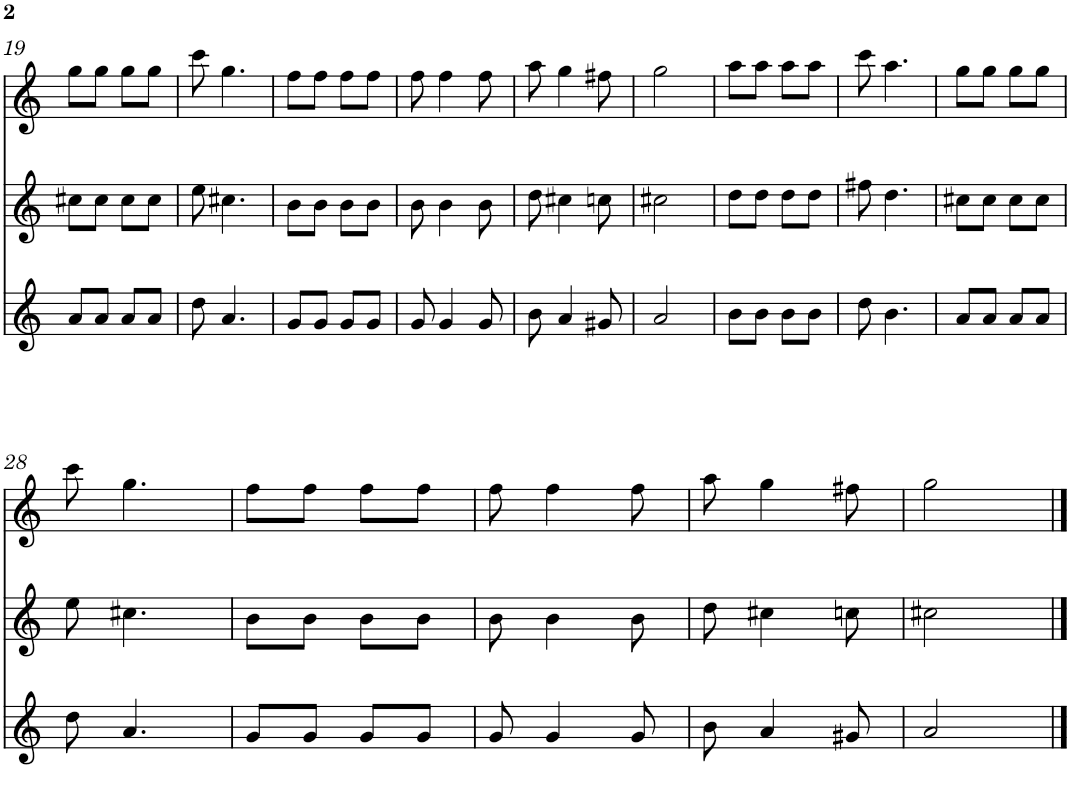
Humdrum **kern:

**kern	**kern	**kern
*part3	*part2	*part1
*staff3	*staff2	*staff1
*I"Saxo Tenor	*I"Saxo Alt	*I"Gralla
!!LO:PB:g=z
*clefG2	*clefG2	*clefG2
*k[]	*k[]	*k[]
*M2/4	*M2/4	*M2/4
=19	=19	=19
8a/L	8cc#X\L	8gg\L
8a/J	8cc#\J	8gg\J
8a/L	8cc#\L	8gg\L
8a/J	8cc#\J	8gg\J
=20	=20	=20
8dd\	8ee\	8ccc\
4.a/	4.cc#X\	4.gg\
=21	=21	=21
8g/L	8b\L	8ff\L
8g/J	8b\J	8ff\J
8g/L	8b\L	8ff\L
8g/J	8b\J	8ff\J
=22	=22	=22
8g/	8b\	8ff\
4g/	4b\	4ff\
8g/	8b\	8ff\
=23	=23	=23
8b\	8dd\	8aa\
4a/	4cc#X\	4gg\
8g#X/	8ccn\	8ff#X\
=24	=24	=24
2a/	2cc#X\	2gg\
=25	=25	=25
8b\L	8dd\L	8aa\L
8b\J	8dd\J	8aa\J
8b\L	8dd\L	8aa\L
8b\J	8dd\J	8aa\J
=26	=26	=26
8dd\	8ff#X\	8ccc\
4.b\	4.dd\	4.aa\
=27	=27	=27
8a/L	8cc#X\L	8gg\L
8a/J	8cc#\J	8gg\J
8a/L	8cc#\L	8gg\L
8a/J	8cc#\J	8gg\J
!!LO:LB:g=z
=28	=28	=28
8dd\	8ee\	8ccc\
4.a/	4.cc#X\	4.gg\
=29	=29	=29
8g/L	8b\L	8ff\L
8g/J	8b\J	8ff\J
8g/L	8b\L	8ff\L
8g/J	8b\J	8ff\J
=30	=30	=30
8g/	8b\	8ff\
4g/	4b\	4ff\
8g/	8b\	8ff\
=31	=31	=31
8b\	8dd\	8aa\
4a/	4cc#X\	4gg\
8g#X/	8ccn\	8ff#X\
=32	=32	=32
2a/	2cc#X\	2gg\
==	==	==
*-	*-	*-
